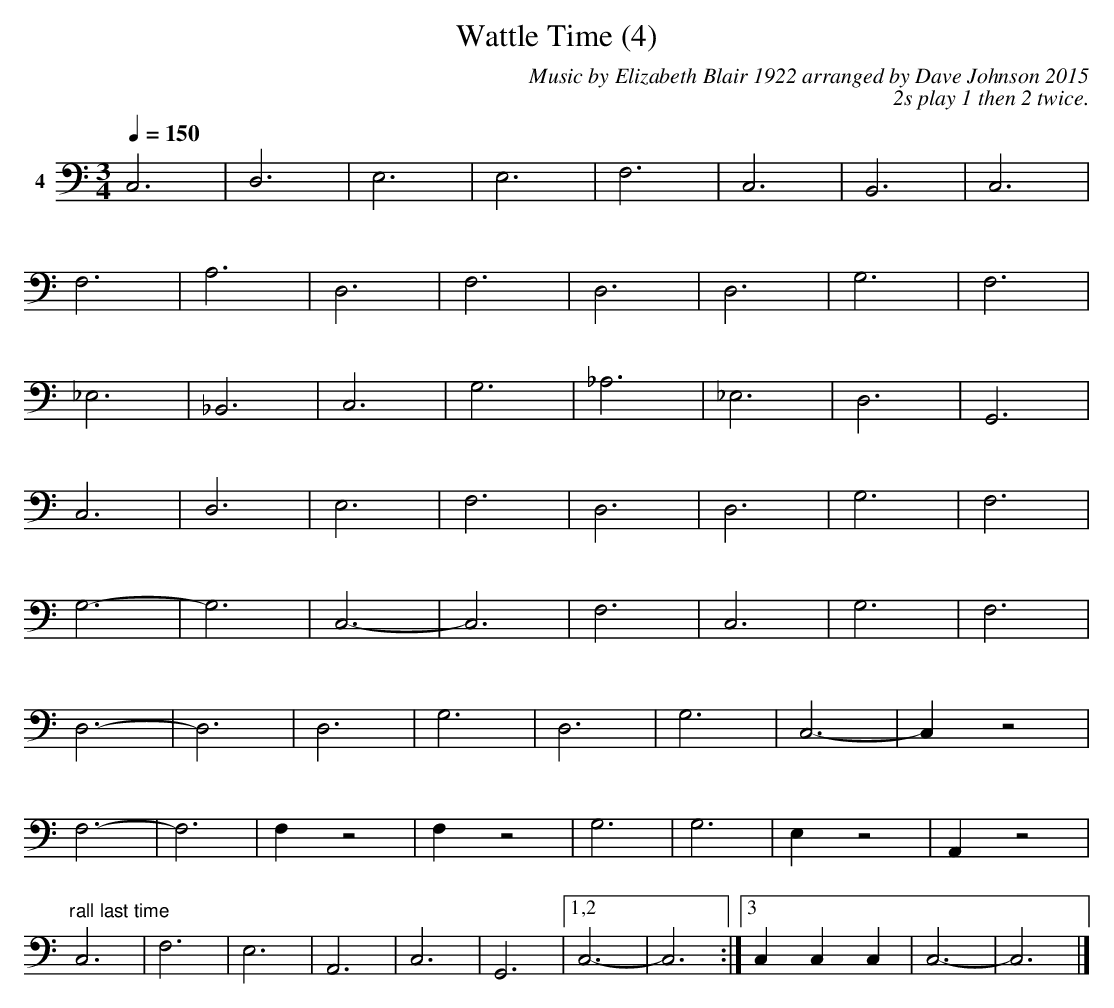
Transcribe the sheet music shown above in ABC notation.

X:1
T:Wattle Time (4)
C:Music by Elizabeth Blair 1922 arranged by Dave Johnson 2015
C: 2s play 1 then 2 twice.
M:3/4
L:1/4
Q:1/4=150
K:Cmaj
V:4 clef=bass name=4
C,3|D,3|E,3|E,3|F,3|C,3|B,,3|C,3|
F,3|A,3|D,3|F,3|D,3|D,3|G,3|F,3|
_E,3|_B,,3|C,3|G,3|_A,3|_E,3|D,3|G,,3|
C,3|D,3|E,3|F,3|D,3|D,3|G,3|F,3|
G,3-|G,3|C,3-|C,3|F,3|C,3|G,3|F,3|
D,3-|D,3|D,3|G,3|D,3|G,3|C,3-|C,z2|
F,3-|F,3|F,z2|F,z2|G,3|G,3|E,z2|A,,z2|
"^rall last time"C,3|F,3|E,3|A,,3|C,3|G,,3|1,2C,3-|C,3:|3C,C,C,|C,3-|C,3|]
